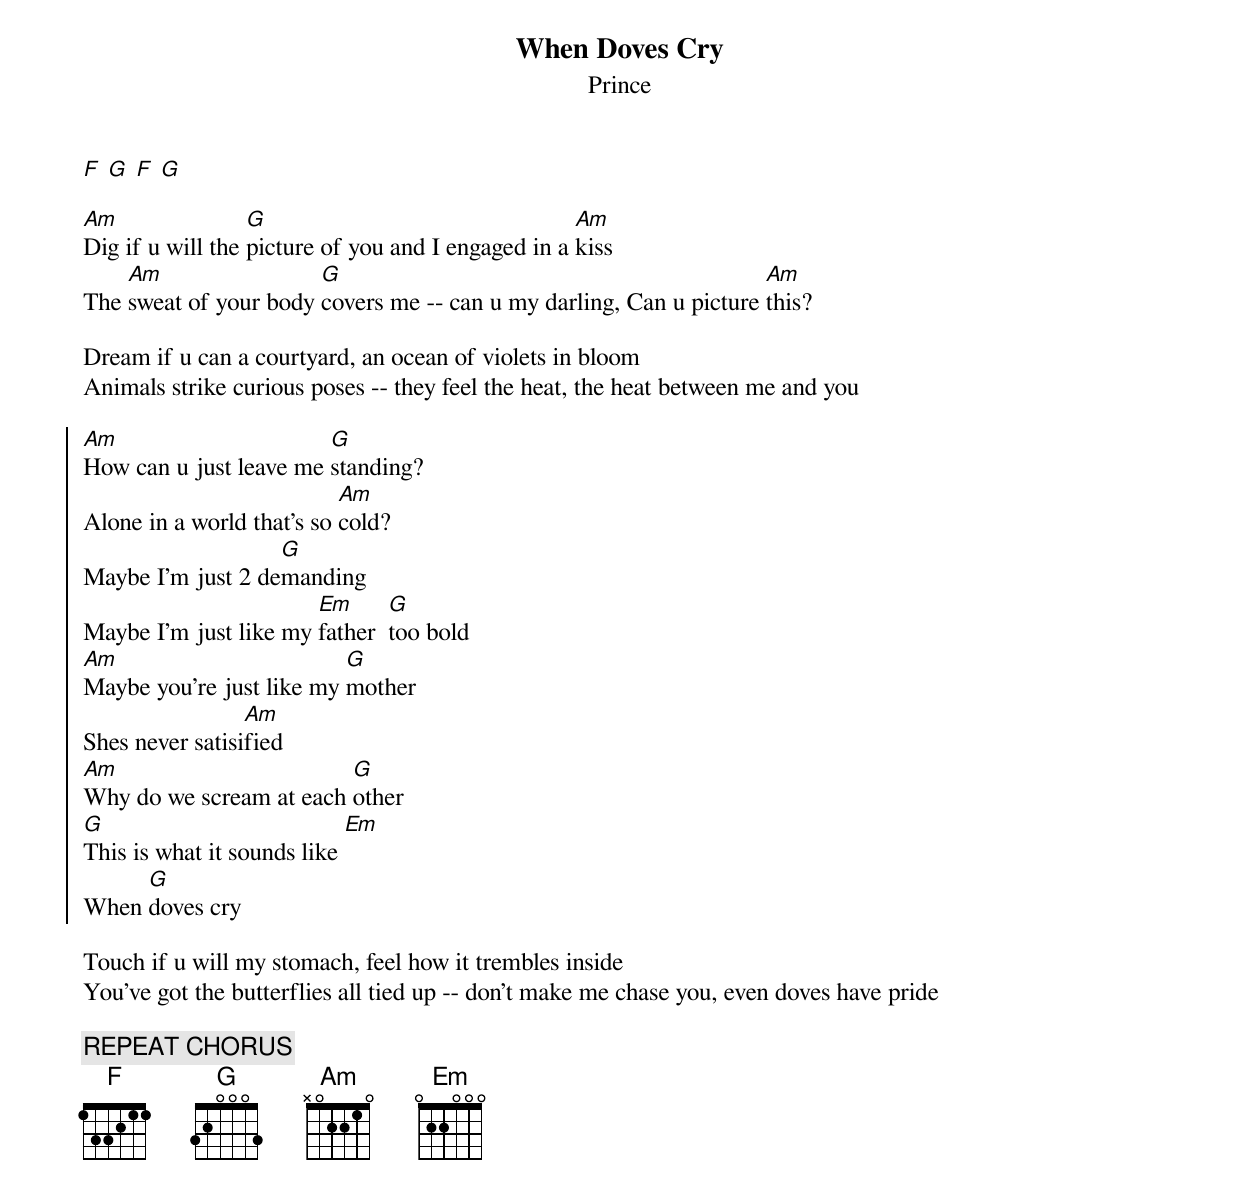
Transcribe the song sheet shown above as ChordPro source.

{t: When Doves Cry}
{st: Prince}

[F] [G] [F] [G]

[Am]Dig if u will the [G]picture of you and I engaged in a [Am]kiss
The [Am]sweat of your body [G]covers me -- can u my darling, Can u picture [Am]this?

Dream if u can a courtyard, an ocean of violets in bloom
Animals strike curious poses -- they feel the heat, the heat between me and you

{soc}
[Am]How can u just leave me [G]standing?
Alone in a world that's so [Am]cold?
Maybe I'm just 2 de[G]manding
Maybe I'm just like my [Em]father  [G]too bold
[Am]Maybe you're just like my [G]mother
Shes never satisi[Am]fied
[Am]Why do we scream at each [G]other
[G]This is what it sounds like [Em]
When [G]doves cry
{eoc}

Touch if u will my stomach, feel how it trembles inside
You've got the butterflies all tied up -- don't make me chase you, even doves have pride

{c: REPEAT CHORUS}
